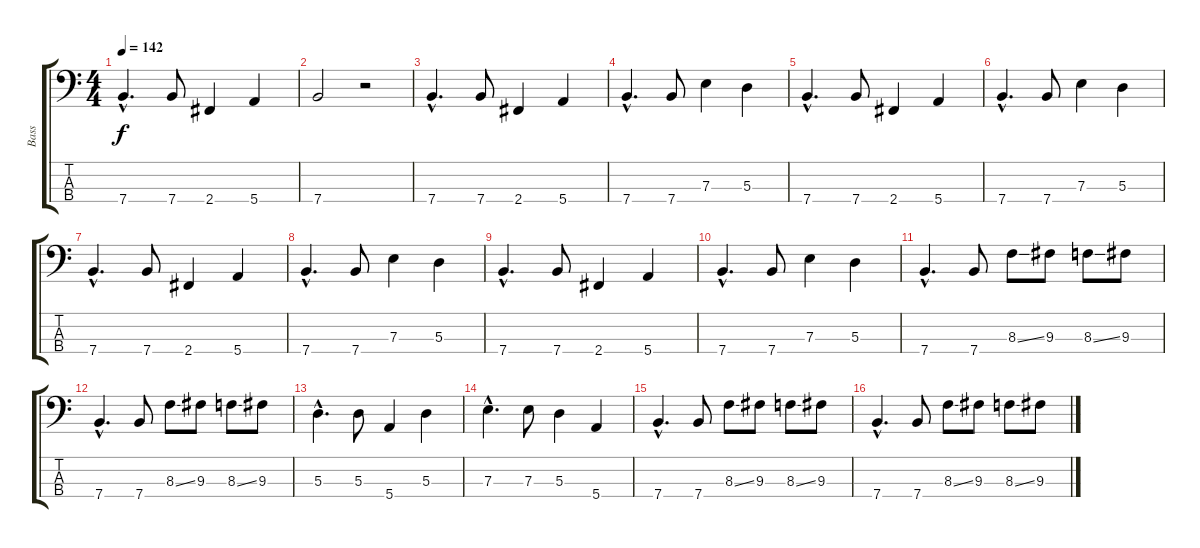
\track ("Bass" "Bass") {instrument electricbassfinger}
\staff {score tabs}
\tuning (G2 D2 A1 E1) {hide}
\ts (4 4)
\tempo 142
\clef f4
\ks c
7.4{hac}.4{d dy f} 7.4.8 2.4.4 5.4.4 |
7.4.2 r.2 |
7.4{hac}.4{d} 7.4.8 2.4.4 5.4.4 |
7.4{hac}.4{d} 7.4.8 7.3.4 5.3.4 |
7.4{hac}.4{d} 7.4.8 2.4.4 5.4.4 |
7.4{hac}.4{d} 7.4.8 7.3.4 5.3.4 |
7.4{hac}.4{d} 7.4.8 2.4.4 5.4.4 |
7.4{hac}.4{d} 7.4.8 7.3.4 5.3.4 |
7.4{hac}.4{d} 7.4.8 2.4.4 5.4.4 |
7.4{hac}.4{d} 7.4.8 7.3.4 5.3.4 |
7.4{hac}.4{d} 7.4.8 8.3{ss}.8 9.3.8 8.3{ss}.8 9.3.8 |
7.4{hac}.4{d} 7.4.8 8.3{ss}.8 9.3.8 8.3{ss}.8 9.3.8 |
5.3{hac}.4{d} 5.3.8 5.4.4 5.3.4 |
7.3{hac}.4{d} 7.3.8 5.3.4 5.4.4 |
7.4{hac}.4{d} 7.4.8 8.3{ss}.8 9.3.8 8.3{ss}.8 9.3.8 |
7.4{hac}.4{d} 7.4.8 8.3{ss}.8 9.3.8 8.3{ss}.8 9.3.8
